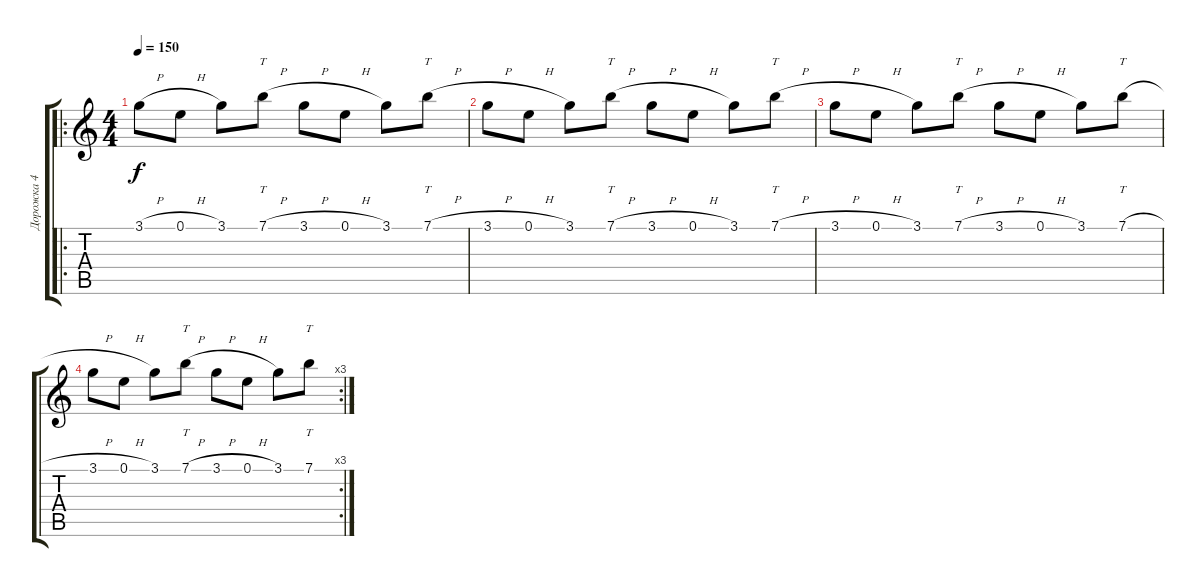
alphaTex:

\track ("Дорожка 4" "Дорожка 4") {instrument acousticguitarsteel}
\staff {score tabs}
\tuning (E4 B3 G3 D3 A2 E2) {hide}
\ro
\ts (4 4)
\tempo 150
\clef g2
\ks c
3.1{h}.8{dy f} 0.1{h}.8 3.1.8 7.1{h}.8{tt} 3.1{h}.8 0.1{h}.8 3.1.8 7.1{h}.8{tt} |
3.1{h}.8 0.1{h}.8 3.1.8 7.1{h}.8{tt} 3.1{h}.8 0.1{h}.8 3.1.8 7.1{h}.8{tt} |
3.1{h}.8 0.1{h}.8 3.1.8 7.1{h}.8{tt} 3.1{h}.8 0.1{h}.8 3.1.8 7.1{h}.8{tt} |
\rc 3
3.1{h}.8 0.1{h}.8 3.1.8 7.1{h}.8{tt} 3.1{h}.8 0.1{h}.8 3.1.8 7.1.8{tt}
